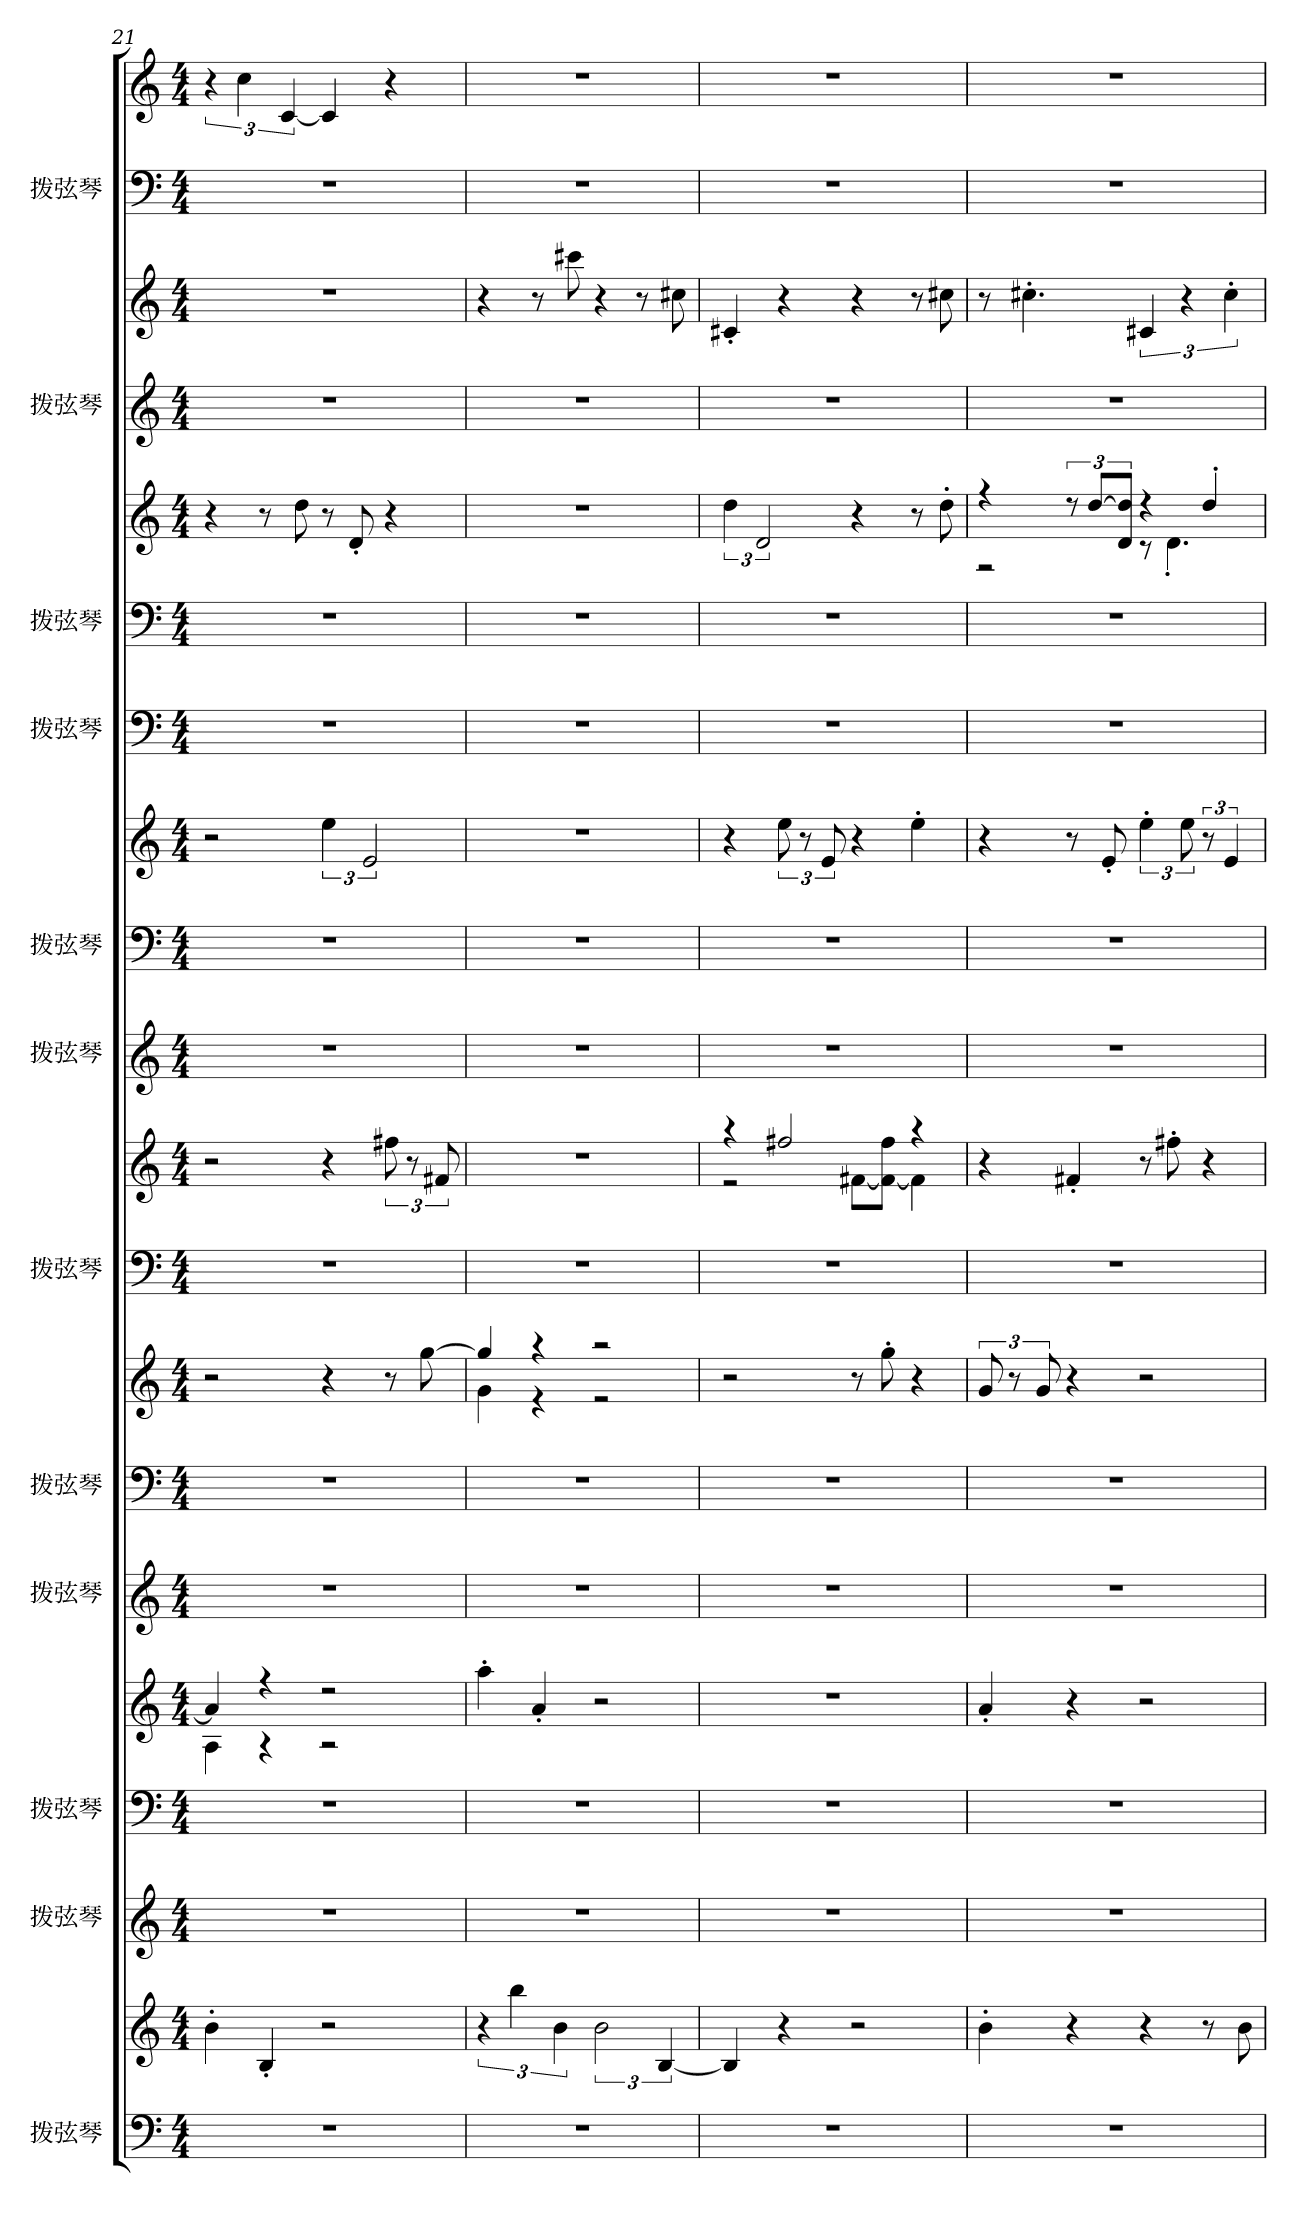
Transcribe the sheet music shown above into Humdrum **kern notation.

**kern	**kern	**kern	**kern	**kern	**kern	**kern	**kern	**kern	**kern	**kern	**kern	**kern	**kern	**kern	**kern	**kern	**kern	**kern	**kern
*part12	*part12	*part11	*part10	*part10	*part9	*part8	*part8	*part7	*part7	*part6	*part5	*part5	*part4	*part3	*part3	*part2	*part2	*part1	*part1
*staff20	*staff19	*staff18	*staff17	*staff16	*staff15	*staff14	*staff13	*staff12	*staff11	*staff10	*staff9	*staff8	*staff7	*staff6	*staff5	*staff4	*staff3	*staff2	*staff1
*I"拨弦琴	*	*I"拨弦琴	*I"拨弦琴	*	*I"拨弦琴	*I"拨弦琴	*	*I"拨弦琴	*	*I"拨弦琴	*I"拨弦琴	*	*I"拨弦琴	*I"拨弦琴	*	*I"拨弦琴	*	*I"拨弦琴	*
*clefF4	*clefG2	*clefG2	*clefF4	*clefG2	*clefG2	*clefF4	*clefG2	*clefF4	*clefG2	*clefG2	*clefF4	*clefG2	*clefF4	*clefF4	*clefG2	*clefG2	*clefG2	*clefF4	*clefG2
*k[]	*k[]	*k[]	*k[]	*k[]	*k[]	*k[]	*k[]	*k[]	*k[]	*k[]	*k[]	*k[]	*k[]	*k[]	*k[]	*k[]	*k[]	*k[]	*k[]
*M4/4	*M4/4	*M4/4	*M4/4	*M4/4	*M4/4	*M4/4	*M4/4	*M4/4	*M4/4	*M4/4	*M4/4	*M4/4	*M4/4	*M4/4	*M4/4	*M4/4	*M4/4	*M4/4	*M4/4
=21	=21	=21	=21	=21	=21	=21	=21	=21	=21	=21	=21	=21	=21	=21	=21	=21	=21	=21	=21
*	*	*	*	*^	*	*	*	*	*	*	*	*	*	*	*	*	*	*	*
1r	4b'\	1r	1r	4a/]	4A\	1r	1r	2r	1r	2r	1r	1r	2r	1r	1r	4r	1r	1r	1r	6r
.	.	.	.	.	.	.	.	.	.	.	.	.	.	.	.	.	.	.	.	6cc\
.	4B'/	.	.	4r	4r	.	.	.	.	.	.	.	.	.	.	8r	.	.	.	.
.	.	.	.	.	.	.	.	.	.	.	.	.	.	.	.	.	.	.	.	[6c/
.	.	.	.	.	.	.	.	.	.	.	.	.	.	.	.	8dd\	.	.	.	.
.	2r	.	.	2r	2r	.	.	4r	.	4r	.	.	6ee\	.	.	8r	.	.	.	4c/]
.	.	.	.	.	.	.	.	.	.	.	.	.	.	.	.	8d'/	.	.	.	.
.	.	.	.	.	.	.	.	.	.	.	.	.	3e/	.	.	.	.	.	.	.
.	.	.	.	.	.	.	.	8r	.	12ff#X\	.	.	.	.	.	4r	.	.	.	4r
.	.	.	.	.	.	.	.	.	.	12r	.	.	.	.	.	.	.	.	.	.
.	.	.	.	.	.	.	.	[8gg\	.	.	.	.	.	.	.	.	.	.	.	.
.	.	.	.	.	.	.	.	.	.	12f#X/	.	.	.	.	.	.	.	.	.	.
*	*	*	*	*v	*v	*	*	*	*	*	*	*	*	*	*	*	*	*	*	*
=22	=22	=22	=22	=22	=22	=22	=22	=22	=22	=22	=22	=22	=22	=22	=22	=22	=22	=22	=22
*	*	*	*	*	*	*	*^	*	*	*	*	*	*	*	*	*	*	*	*
1r	6r	1r	1r	4aa'\	1r	1r	4gg/]	4g\	1r	1r	1r	1r	1r	1r	1r	1r	1r	4r	1r	1r
.	6bb\	.	.	.	.	.	.	.	.	.	.	.	.	.	.	.	.	.	.	.
.	.	.	.	4a'/	.	.	4r	4r	.	.	.	.	.	.	.	.	.	8r	.	.
.	6b\	.	.	.	.	.	.	.	.	.	.	.	.	.	.	.	.	.	.	.
.	.	.	.	.	.	.	.	.	.	.	.	.	.	.	.	.	.	8ccc#X\	.	.
.	3b\	.	.	2r	.	.	2r	2r	.	.	.	.	.	.	.	.	.	4r	.	.
.	.	.	.	.	.	.	.	.	.	.	.	.	.	.	.	.	.	8r	.	.
.	[6B/	.	.	.	.	.	.	.	.	.	.	.	.	.	.	.	.	.	.	.
.	.	.	.	.	.	.	.	.	.	.	.	.	.	.	.	.	.	8cc#X\	.	.
*	*	*	*	*	*	*	*v	*v	*	*	*	*	*	*	*	*	*	*	*	*
=23	=23	=23	=23	=23	=23	=23	=23	=23	=23	=23	=23	=23	=23	=23	=23	=23	=23	=23	=23
*	*	*	*	*	*	*	*	*	*^	*	*	*	*	*	*	*	*	*	*
1r	4B/]	1r	1r	1r	1r	1r	2r	1r	4r	2r	1r	1r	4r	1r	1r	6dd\	1r	4c#X'/	1r	1r
.	.	.	.	.	.	.	.	.	.	.	.	.	.	.	.	3d/	.	.	.	.
.	4r	.	.	.	.	.	.	.	2ff#X/	.	.	.	12ee\	.	.	.	.	4r	.	.
.	.	.	.	.	.	.	.	.	.	.	.	.	12r	.	.	.	.	.	.	.
.	.	.	.	.	.	.	.	.	.	.	.	.	12e/	.	.	.	.	.	.	.
.	2r	.	.	.	.	.	8r	.	.	[8f#X\L	.	.	4r	.	.	4r	.	4r	.	.
.	.	.	.	.	.	.	8gg'\	.	.	8f#\_ 8ff#\J	.	.	.	.	.	.	.	.	.	.
.	.	.	.	.	.	.	4r	.	4r	4f#\]	.	.	4ee'\	.	.	8r	.	8r	.	.
.	.	.	.	.	.	.	.	.	.	.	.	.	.	.	.	8dd'\	.	8cc#X\	.	.
*	*	*	*	*	*	*	*	*	*v	*v	*	*	*	*	*	*	*	*	*	*
!!LO:PB:g=z
=24	=24	=24	=24	=24	=24	=24	=24	=24	=24	=24	=24	=24	=24	=24	=24	=24	=24	=24	=24
*	*	*	*	*	*	*	*	*	*	*	*	*	*	*	*^	*	*	*	*
1r	4b'\	1r	1r	4a'/	1r	1r	12g/	1r	4r	1r	1r	4r	1r	1r	4r	2r	1r	8r	1r	1r
.	.	.	.	.	.	.	12r	.	.	.	.	.	.	.	.	.	.	.	.	.
.	.	.	.	.	.	.	.	.	.	.	.	.	.	.	.	.	.	4.cc#X'\	.	.
.	.	.	.	.	.	.	12g/	.	.	.	.	.	.	.	.	.	.	.	.	.
.	4r	.	.	4r	.	.	4r	.	4f#X'/	.	.	8r	.	.	12r	.	.	.	.	.
.	.	.	.	.	.	.	.	.	.	.	.	.	.	.	[12dd/L	.	.	.	.	.
.	.	.	.	.	.	.	.	.	.	.	.	8e'/	.	.	.	.	.	.	.	.
.	.	.	.	.	.	.	.	.	.	.	.	.	.	.	12d/ 12dd/]J	.	.	.	.	.
.	4r	.	.	2r	.	.	2r	.	8r	.	.	6ee'\	.	.	4r	8r	.	6c#X/	.	.
.	.	.	.	.	.	.	.	.	8ff#X'\	.	.	.	.	.	.	4.d'\	.	.	.	.
.	.	.	.	.	.	.	.	.	.	.	.	12ee\	.	.	.	.	.	6r	.	.
.	8r	.	.	.	.	.	.	.	4r	.	.	12r	.	.	4dd'/	.	.	.	.	.
.	.	.	.	.	.	.	.	.	.	.	.	6e/	.	.	.	.	.	6cc#'\	.	.
.	8b\	.	.	.	.	.	.	.	.	.	.	.	.	.	.	.	.	.	.	.
*	*	*	*	*	*	*	*	*	*	*	*	*	*	*	*v	*v	*	*	*	*
=	=	=	=	=	=	=	=	=	=	=	=	=	=	=	=	=	=	=	=
*-	*-	*-	*-	*-	*-	*-	*-	*-	*-	*-	*-	*-	*-	*-	*-	*-	*-	*-	*-
